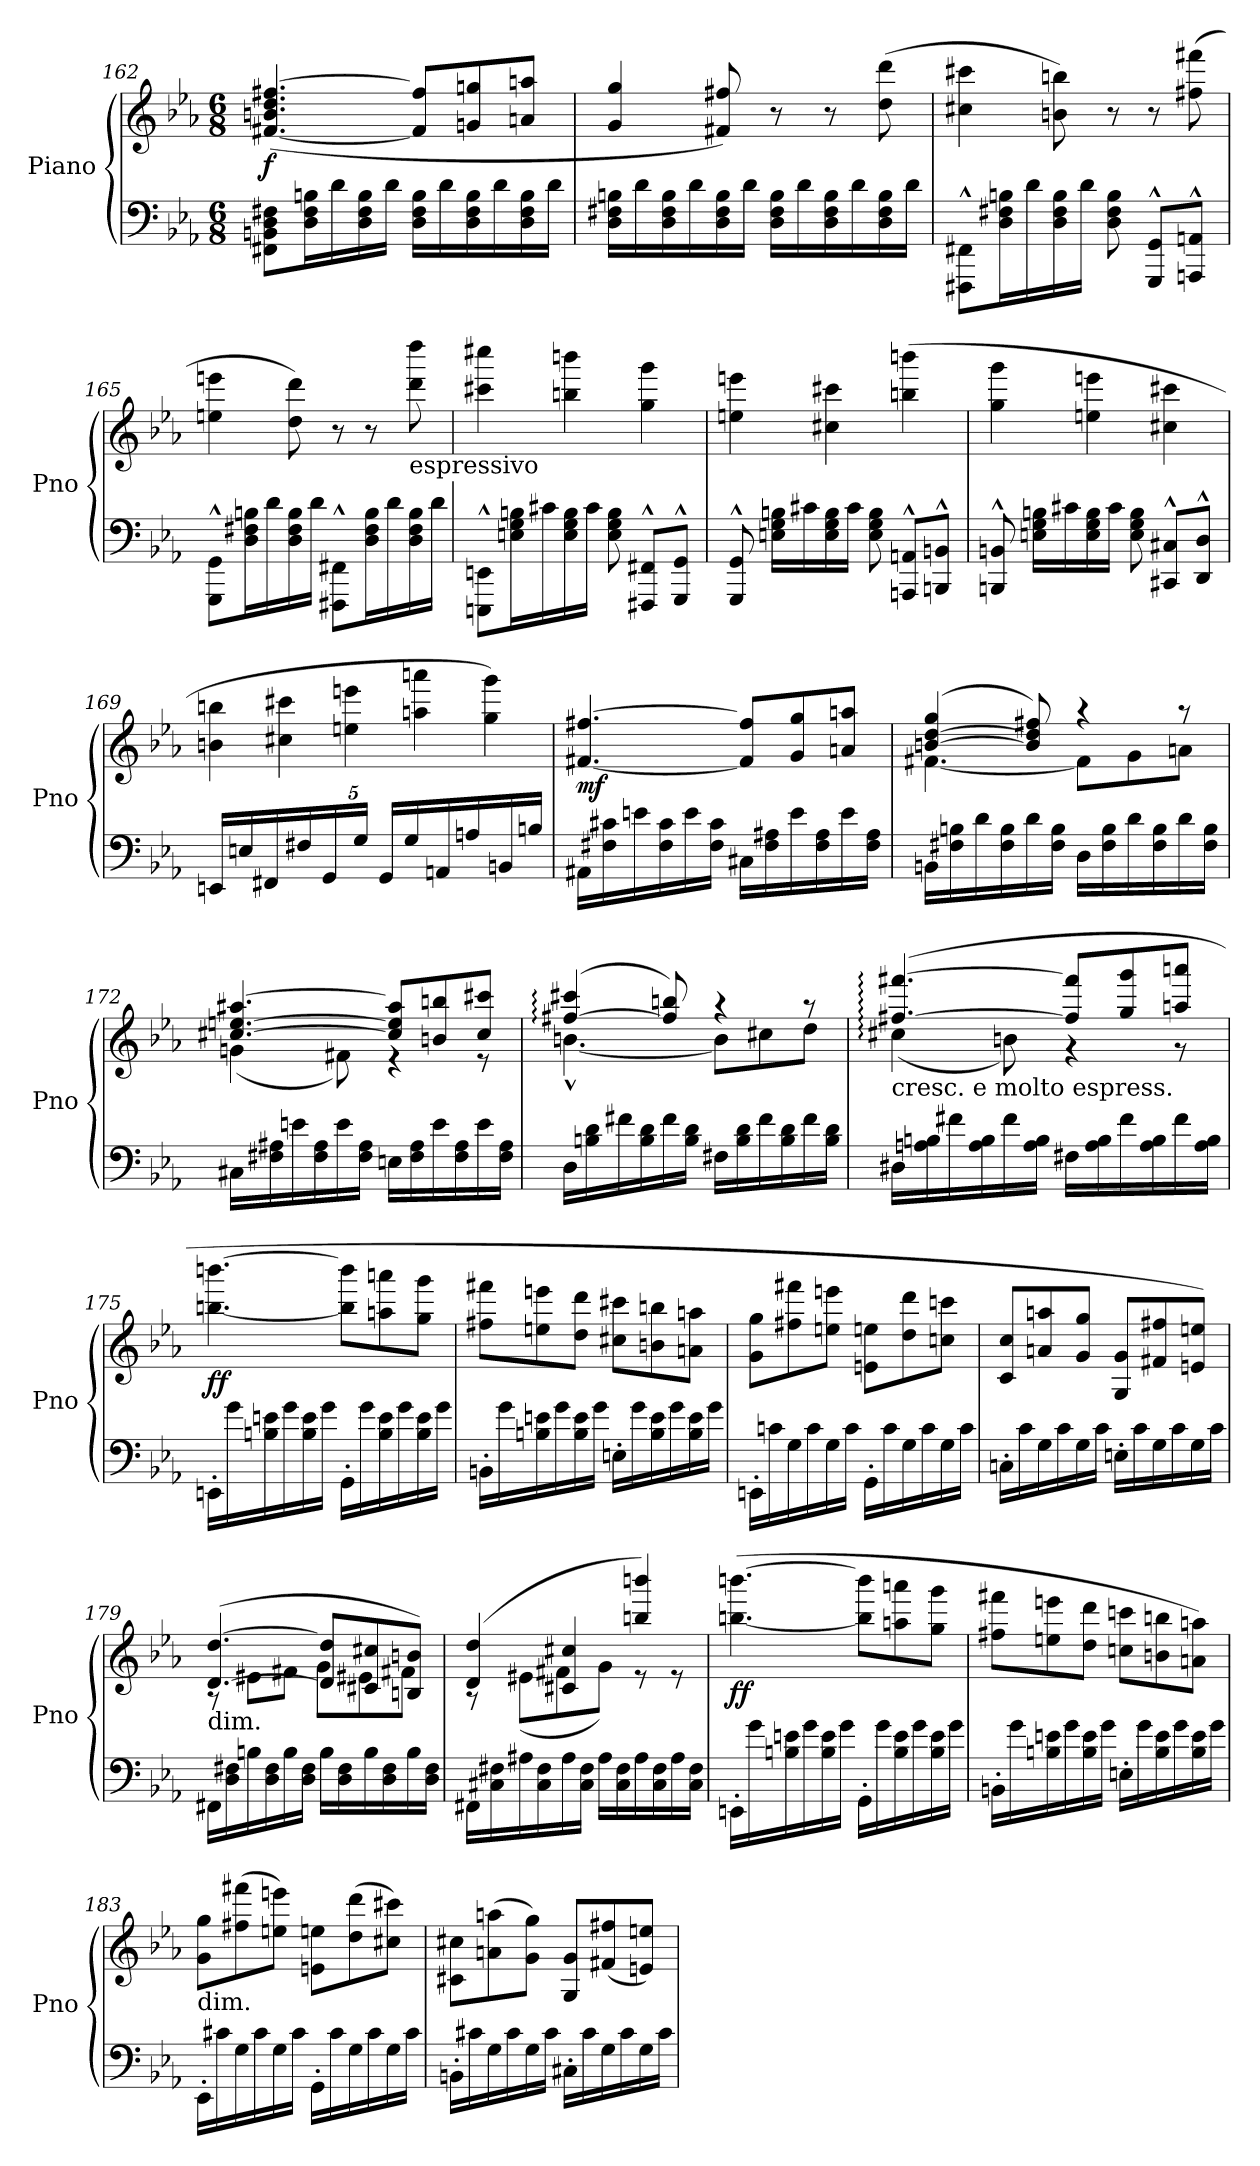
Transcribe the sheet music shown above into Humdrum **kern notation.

**kern	**kern	**dynam
*part1	*part1	*part1
*staff2	*staff1	*staff1/2
*I"Piano	*	*
*I'Pno	*	*
*clefF4	*clefG2	*
*k[b-e-a-]	*k[b-e-a-]	*
*E-:	*E-:	*
*M6/8	*M6/8	*
=162	=162	=162
!	!	!LO:DY:b
8FF#X\ 8BBn\ 8D\ 8F#X\L	([4.f#X/ 4.bn/ 4.dd/ [4.ff#X/	f
16D\ 16F#\ 16Bn\L	.	.
16d\	.	.
16D\ 16F#\ 16B\	.	.
16d\JJ	.	.
16D\ 16F#\ 16B\LL	8f#/] 8ff#/]L	.
16d\	.	.
16D\ 16F#\ 16B\	8gn/ 8ggn/	.
16d\	.	.
16D\ 16F#\ 16B\	8an/ 8aan/J	.
16d\JJ	.	.
!!LO:LB:g=z
=163	=163	=163
16D\ 16F#X\ 16Bn\LL	4g/ 4gg/	.
16d\	.	.
16D\ 16F#\ 16B\	.	.
16d\	.	.
16D\ 16F#\ 16B\	8f#X/ 8ff#X/)	.
16d\JJ	.	.
16D\ 16F#\ 16B\LL	8r	.
16d\	.	.
16D\ 16F#\ 16B\	8r	.
16d\	.	.
16D\ 16F#\ 16B\	(8dd\ 8ddd\	.
16d\JJ	.	.
=164	=164	=164
8FFF#X\^^ 8FF#X\^^L	4cc#X\ 4ccc#X\	.
16D\ 16F#X\ 16Bn\L	.	.
16d\	.	.
16D\ 16F#\ 16B\	8bn\ 8bbn\)	.
16d\JJ	.	.
8D\ 8F#\ 8B\	8r	.
8GGG/^^ 8GG/^^L	8r	.
8AAAn/^^ 8AAn/^^J	(8ff#X\ 8fff#X\	.
=165	=165	=165
8GGG\^^ 8GG\^^L	4een\ 4eeen\	.
16D\ 16F#X\ 16Bn\L	.	.
16d\	.	.
16D\ 16F#\ 16B\	8dd\ 8ddd\)	.
16d\JJ	.	.
8FFF#X\^^ 8FF#X\^^L	8r	.
16D\ 16F#\ 16B\L	8r	.
16d\	.	.
!	!LO:TX:b:t=espressivo	!
16D\ 16F#\ 16B\	8ddd\ 8dddd\	.
16d\JJ	.	.
=166	=166	=166
8EEEn\^^ 8EEn\^^L	4ccc#X\ 4cccc#X\	.
16En\ 16G\ 16Bn\L	.	.
16c#X\	.	.
16E\ 16G\ 16B\	4bbn\ 4bbbn\	.
16c#\JJ	.	.
8E\ 8G\ 8B\	.	.
8FFF#X/^^ 8FF#X/^^L	4gg\ 4ggg\	.
8GGG/^^ 8GG/^^J	.	.
!!LO:LB:g=z
=167	=167	=167
8GGG/^^ 8GG/^^	4een\ 4eeen\	.
16En\ 16G\ 16Bn\LL	.	.
16c#X\	.	.
16E\ 16G\ 16B\	4cc#X\ 4ccc#X\	.
16c#\JJ	.	.
8E\ 8G\ 8B\	.	.
8AAAn/^^ 8AAn/^^L	(4bbn\ 4bbbn\	.
8BBBn/^^ 8BBn/^^J	.	.
=168	=168	=168
8BBBn/^^ 8BBn/^^	4gg\ 4ggg\	.
16En\ 16G\ 16Bn\LL	.	.
16c#X\	.	.
16E\ 16G\ 16B\	4een\ 4eeen\	.
16c#\JJ	.	.
8E\ 8G\ 8B\	.	.
8CC#X/^^ 8C#X/^^L	4cc#X\ 4ccc#X\	.
8DD/^^ 8D/^^J	.	.
=169	=169	=169
*	*Xbrackettup	*
16EEn/LL	20%3bn\ 20%3bbn\	.
16En/	.	.
16FF#X/	.	.
.	20%3cc#X\ 20%3ccc#X\	.
16F#X/	.	.
16GG/	.	.
.	20%3een\ 20%3eeen\	.
16G/JJ	.	.
16GG/LL	.	.
16G/	.	.
.	20%3aan\ 20%3aaan\	.
16AAn/	.	.
16An/	.	.
.	20%3gg\ 20%3ggg\)	.
16BBn/	.	.
16Bn/JJ	.	.
!!LO:PB:g=z
=170	=170	=170
!	!	!LO:DY:b
16AA#X\LL	[4.f#X/ [4.ff#X/	mf
16F#X\ 16c#X\	.	.
16en\	.	.
16F#\ 16c#\	.	.
16e\	.	.
16F#\ 16c#\JJ	.	.
16C#X\LL	8f#/] 8ff#/]L	.
16F#\ 16A#X\	.	.
16e\	8g/ 8gg/	.
16F#\ 16A#\	.	.
16e\	8an/ 8aan/J	.
16F#\ 16A#\JJ	.	.
=171	=171	=171
*	*^	*
16BBn\LL	([4bn/ [4dd/ 4gg/	[4.f#X\	.
16F#X\ 16Bn\	.	.	.
16d\	.	.	.
16F#\ 16B\	.	.	.
16d\	8b/] 8dd/] 8ff#X/)	.	.
16F#\ 16B\JJ	.	.	.
16D\LL	4raa	8f#\L]	.
16F#\ 16B\	.	.	.
16d\	.	8g\	.
16F#\ 16B\	.	.	.
16d\	8raa	8an\J	.
16F#\ 16B\JJ	.	.	.
=172	=172	=172	=172
16C#X\LL	[4.cc#X/ [4.een/ [4.aa#X/	(4gn\	.
16F#X\ 16A#X\	.	.	.
16en\	.	.	.
16F#\ 16A#\	.	.	.
16e\	.	8f#X\)	.
16F#\ 16A#\JJ	.	.	.
16En\LL	8cc#/] 8ee/] 8aa#/]L	4re	.
16F#\ 16A#\	.	.	.
16e\	8bn/ 8bbn/	.	.
16F#\ 16A#\	.	.	.
16e\	8cc#/ 8ccc#X/J	8re	.
16F#\ 16A#\JJ	.	.	.
!!LO:LB:g=z	!!
=173	=173	=173	=173
16D\LL	([4ff#X/: 4ccc#X/:	[4.bn^^\	.
16Bn\ 16d\	.	.	.
16f#X\	.	.	.
16B\ 16d\	.	.	.
16f#\	8ff#/] 8bbn/)	.	.
16B\ 16d\JJ	.	.	.
16F#X\LL	4raa	8b\L]	.
16B\ 16d\	.	.	.
16f#\	.	8cc#X\	.
16B\ 16d\	.	.	.
16f#\	8raa	8dd\J	.
16B\ 16d\JJ	.	.	.
=174	=174	=174	=174
!	!LO:TX:b:t=cresc. e molto espress.	!	!
16D#X\LL	([4.ff#X/: [4.fff#X/:	(4cc#X:\	.
16An\ 16Bn\	.	.	.
16f#X\	.	.	.
16A\ 16B\	.	.	.
16f#\	.	8bn\)	.
16A\ 16B\JJ	.	.	.
16F#X\LL	8ff#/] 8fff#/]L	4rg	.
16A\ 16B\	.	.	.
16f#\	8gg/ 8ggg/	.	.
16A\ 16B\	.	.	.
16f#\	8aan/ 8aaan/J	8rg	.
16A\ 16B\JJ	.	.	.
*	*v	*v	*
=175	=175	=175
!	!	!LO:DY:b
16EEn'\LL	[4.bbn\ [4.bbbn\	ff
16g\	.	.
16Bn\ 16en\	.	.
16g\	.	.
16B\ 16e\	.	.
16g\JJ	.	.
16GG'\LL	8bb\] 8bbb\]L	.
16g\	.	.
16B\ 16e\	8aan\ 8aaan\	.
16g\	.	.
16B\ 16e\	8gg\ 8ggg\J	.
16g\JJ	.	.
!!LO:LB:g=z
=176	=176	=176
16BBn'\LL	8ff#X\ 8fff#X\L	.
16g\	.	.
16Bn\ 16en\	8een\ 8eeen\	.
16g\	.	.
16B\ 16e\	8dd\ 8ddd\J	.
16g\JJ	.	.
16En'\LL	8cc#X\ 8ccc#X\L	.
16g\	.	.
16B\ 16e\	8bn\ 8bbn\	.
16g\	.	.
16B\ 16e\	8an\ 8aan\J	.
16g\JJ	.	.
=177	=177	=177
16EEn'\LL	8g\ 8gg\L	.
16cn\	.	.
16G\	8ff#X\ 8fff#X\	.
16c\	.	.
16G\	8een\ 8eeen\J	.
16c\JJ	.	.
16GG'\LL	8en\ 8een\L	.
16c\	.	.
16G\	8dd\ 8ddd\	.
16c\	.	.
16G\	8ccn\ 8cccn\J	.
16c\JJ	.	.
=178	=178	=178
16Cn'\LL	8c/ 8cc/L	.
16c\	.	.
16G\	8an/ 8aan/	.
16c\	.	.
16G\	8g/ 8gg/J	.
16c\JJ	.	.
16En'\LL	8G/ 8g/L	.
16c\	.	.
16G\	8f#X/ 8ff#X/	.
16c\	.	.
16G\	8en/ 8een/J)	.
16c\JJ	.	.
!!LO:LB:g=z
=179	=179	=179
*	*^	*
!	!LO:TX:b:t=dim.	!	!
16FF#X\LL	([4.d/ [4.dd/	8rA	.
16D\ 16F#X\	.	.	.
16Bn\	.	8e#X\L	.
16D\ 16F#\	.	.	.
16B\	.	8f#X\J	.
16D\ 16F#\JJ	.	.	.
16B\LL	8d/] 8dd/]L	8g\L	.
16D\ 16F#\	.	.	.
16B\	8c#X/ 8cc#X/	8e#X\	.
16D\ 16F#\	.	.	.
16B\	8Bn/ 8bn/J)	8f#X\J	.
16D\ 16F#\JJ	.	.	.
=180	=180	=180	=180
16FF#X\LL	(4d/ 4dd/	8rA	.
16C#X\ 16F#X\	.	.	.
16A#X\	.	(8e#X\L	.
16C#\ 16F#\	.	.	.
16A#\	4c#X/ 4cc#X/	8f#X\	.
16C#\ 16F#\JJ	.	.	.
16A#\LL	.	8g\J)	.
16C#\ 16F#\	.	.	.
16A#\	4bbn/ 4bbbn/)	8r	.
16C#\ 16F#\	.	.	.
16A#\	.	8r	.
16C#\ 16F#\JJ	.	.	.
*	*v	*v	*
=181	=181	=181
!	!	!LO:DY:b
16EEn'\LL	([4.bbn\ [4.bbbn\	ff
16g\	.	.
16Bn\ 16en\	.	.
16g\	.	.
16B\ 16e\	.	.
16g\JJ	.	.
16GG'\LL	8bb\] 8bbb\]L	.
16g\	.	.
16B\ 16e\	8aan\ 8aaan\	.
16g\	.	.
16B\ 16e\	8gg\ 8ggg\J	.
16g\JJ	.	.
!!LO:LB:g=z
=182	=182	=182
16BBn'\LL	8ff#X\ 8fff#X\L	.
16g\	.	.
16Bn\ 16en\	8een\ 8eeen\	.
16g\	.	.
16B\ 16e\	8dd\ 8ddd\J	.
16g\JJ	.	.
16En'\LL	8ccn\ 8cccn\L	.
16g\	.	.
16B\ 16e\	8bn\ 8bbn\	.
16g\	.	.
16B\ 16e\	8an\ 8aan\J)	.
16g\JJ	.	.
=183	=183	=183
!	!LO:TX:b:t=dim.	!
16EE-'\LL	8g\ 8gg\L	.
16c#X\	.	.
16G\	(8ff#X\ 8fff#X\	.
16c#\	.	.
16G\	8een\ 8eeen\J)	.
16c#\JJ	.	.
16GG'\LL	8en\ 8een\L	.
16c#\	.	.
16G\	(8dd\ 8ddd\	.
16c#\	.	.
16G\	8cc#X\ 8ccc#X\J)	.
16c#\JJ	.	.
=184	=184	=184
16BBn'\LL	8c#X\ 8cc#X\L	.
16c#X\	.	.
16G\	(8an\ 8aan\	.
16c#\	.	.
16G\	8g\ 8gg\J)	.
16c#\JJ	.	.
16C#X'\LL	8G/ 8g/L	.
16c#\	.	.
16G\	(8f#X/ 8ff#X/	.
16c#\	.	.
16G\	8en/ 8een/J)	.
16c#\JJ	.	.
=	=	=
*-	*-	*-
